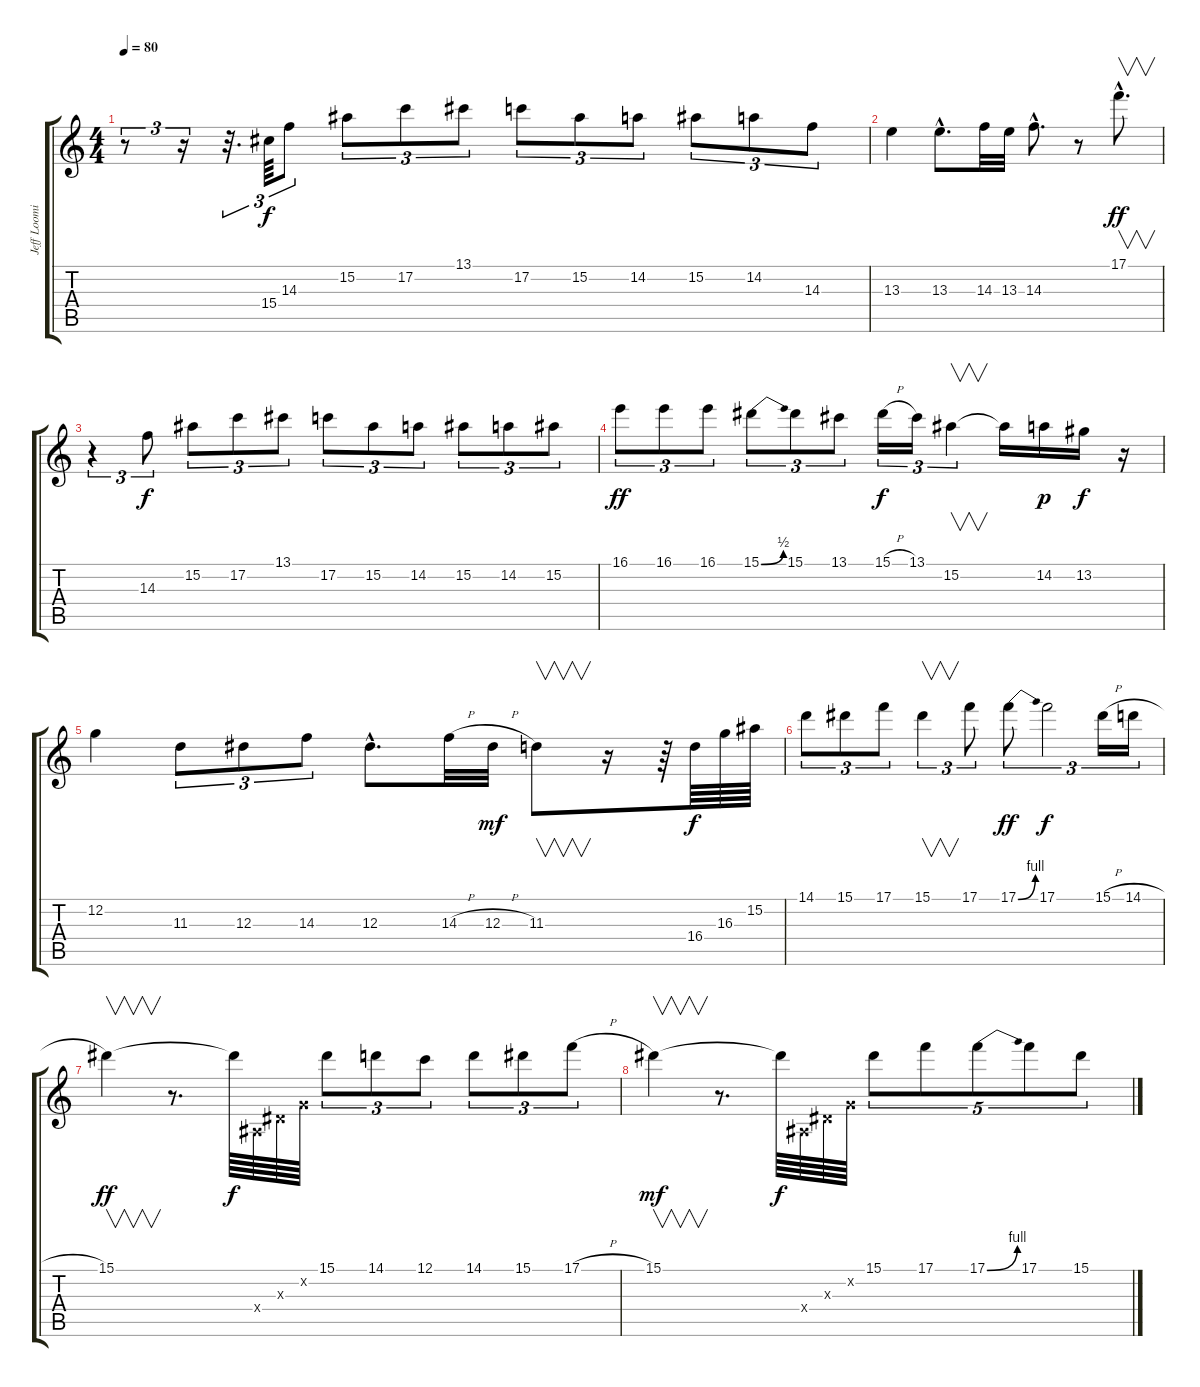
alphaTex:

\track ("Jeff Loomis" "Jeff Loomi") {instrument electricguitarmuted}
\staff {score tabs}
\tuning (C4 G3 Eb3 Bb2 F2 C2) {hide}
\ts (4 4)
\tempo 80
\clef g2
\ks c
r.8{tu (3 2) dy f} r.16{tu (3 2)} r.32{d tu (3 2)} 15.4.64{tu (3 2) instrument electricguitarclean} 14.3.8{tu (3 2)} 15.2.8{tu (3 2)} 17.2.8{tu (3 2)} 13.1.8{tu (3 2)} 17.2.8{tu (3 2)} 15.2.8{tu (3 2)} 14.2.8{tu (3 2)} 15.2.8{tu (3 2)} 14.2.8{tu (3 2)} 14.3.8{tu (3 2)} |
13.3.4 13.3{hac}.8{d} 14.3.32 13.3.32 14.3{hac}.8{d} r.8 17.1{hac}.8{v d dy ff} |
r.4{tu (3 2)} 14.3.8{tu (3 2) dy f instrument electricguitarclean} 15.2.8{tu (3 2)} 17.2.8{tu (3 2)} 13.1.8{tu (3 2)} 17.2.8{tu (3 2)} 15.2.8{tu (3 2)} 14.2.8{tu (3 2)} 15.2.8{tu (3 2)} 14.2.8{tu (3 2)} 15.2.8{tu (3 2)} |
16.1.8{tu (3 2) dy ff} 16.1.8{tu (3 2)} 16.1.8{tu (3 2)} 15.1{be (bend 0 0 60 2)}.8{tu (3 2)} 15.1.8{tu (3 2)} 13.1.8{tu (3 2)} 15.1{h}.16{tu (3 2) dy f} 13.1.16{tu (3 2)} 15.2.4{v tu (3 2)} 15.2{t}.16 14.2.16{dy p} 13.2.16{dy f} r.16 |
12.2.4 11.3.8{tu (3 2)} 12.3.8{tu (3 2)} 14.3.8{tu (3 2)} 12.3{hac}.8{d} 14.3{h}.32 12.3{h}.32{dy mf} 11.3.8{v} r.16 r.64 16.4.64{dy f} 16.3.64 15.2.64 |
14.1.8{tu (3 2)} 15.1.8{tu (3 2)} 17.1.8{tu (3 2)} 15.1.4{v tu (3 2)} 17.1.8{tu (3 2)} 17.1{be (bend 0 0 60 4)}.8{tu (3 2) dy ff} 17.1.2{tu (3 2) dy f} 15.1{h}.16{tu (3 2)} 14.1{h}.16{tu (3 2)} |
15.1.4{v dy ff} r.8{d} 15.1{t}.64{dy f} 0.4{x}.64 0.3{x}.64 0.2{x}.64 15.1.8{tu (3 2)} 14.1.8{tu (3 2)} 12.1.8{tu (3 2)} 14.1.8{tu (3 2)} 15.1.8{tu (3 2)} 17.1{h}.8{tu (3 2)} |
15.1.4{v dy mf} r.8{d} 15.1{t}.64{dy f} 0.4{x}.64 0.3{x}.64 0.2{x}.64 15.1.8{tu (5 4)} 17.1.8{tu (5 4)} 17.1{be (bend 0 0 60 4)}.8{tu (5 4)} 17.1.8{tu (5 4)} 15.1.8{tu (5 4)}
